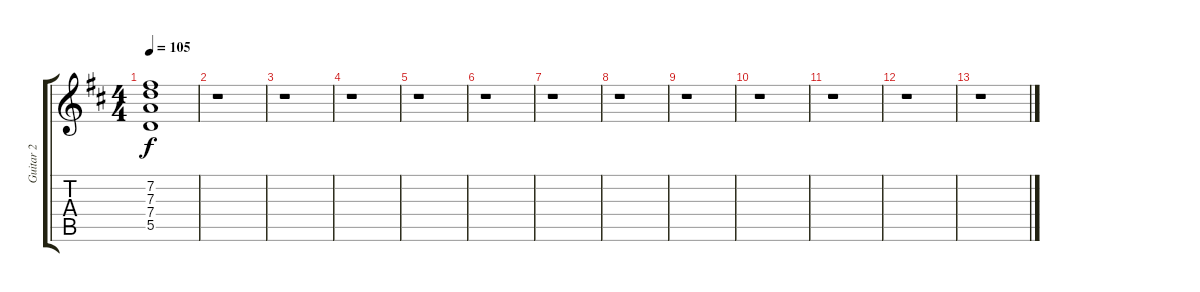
\track ("Guitar 2" "Guitar 2") {instrument overdrivenguitar}
\staff {score tabs}
\tuning (D4 B3 G3 D3 A2 D2) {hide}
\ts (4 4)
\tempo 105
\clef g2
\ks d
(7.2{t} 7.3{t} 7.4{t} 5.5{t}).1{dy f} |
r.1 |
r.1 |
r.1 |
r.1 |
r.1 |
r.1 |
r.1 |
r.1 |
r.1 |
r.1 |
r.1 |
r.1
